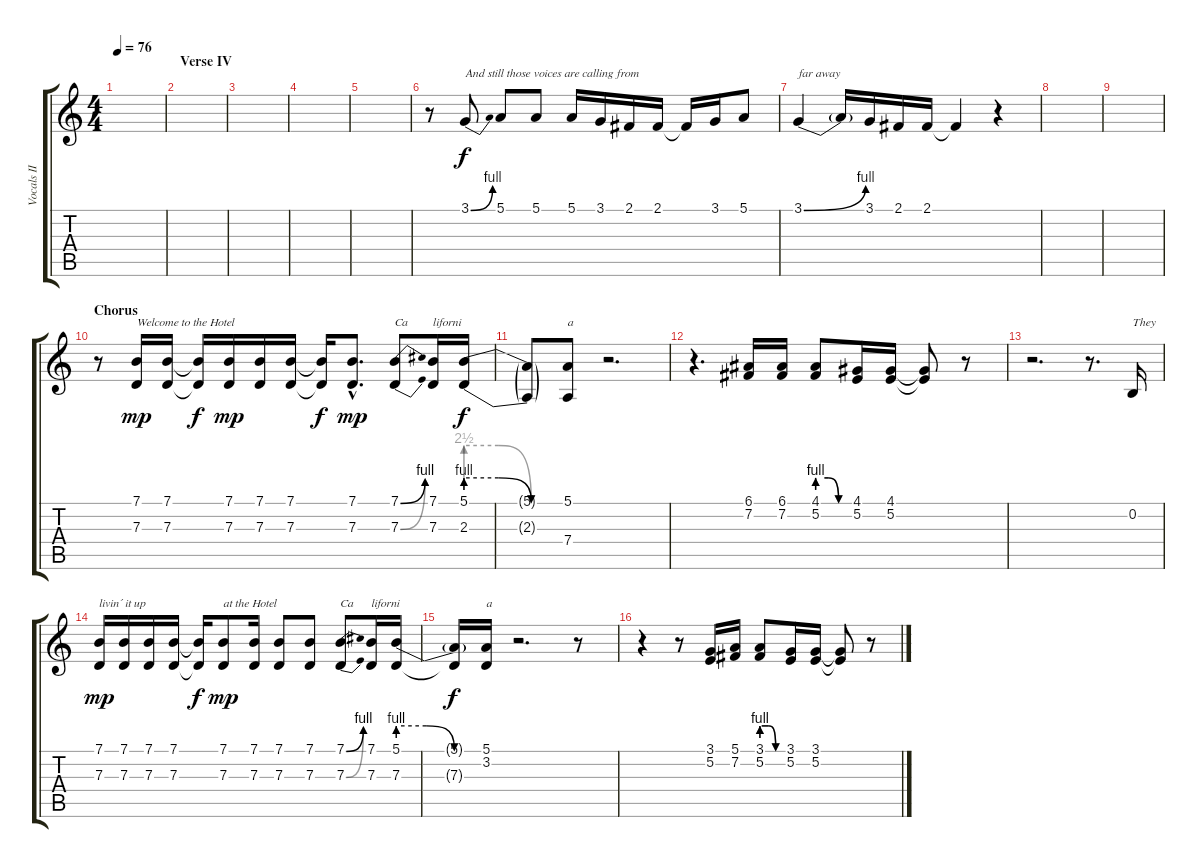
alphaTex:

\track ("Vocals II" "Vocals II") {instrument lead8bassandlead}
\staff {score tabs}
\tuning (E4 B3 G3 D3 A2 E2) {hide}
\ts (4 4)
\tempo 76
\clef g2
\ks c
|
\section ("" "Verse IV")
|
|
|
|
r.8 3.1{be (bend 0 0 60 4)}.8{txt "And still those voices are calling from"} 5.1.8 5.1.8 5.1.16 3.1.16 2.1.16 2.1.16 2.1{t}.16 3.1.16 5.1.8 |
3.1{be (bend 0 0 60 4)}.4{txt "far away"} 3.1{t}.16 3.1.16 2.1.16 2.1.16 2.1{t}.4 r.4 |
|
|
\section ("" "Chorus")
r.8 (7.1 7.3).16{txt "Welcome to the Hotel " dy mp} (7.1 7.3).16 (7.1{t} 7.3{t}).16{dy f} (7.1 7.3).16{dy mp} (7.1 7.3).16 (7.1 7.3).16 (7.1{t} 7.3{t}).16{dy f} (7.1{hac} 7.3{hac}).8{d dy mp} (7.1{be (bend 0 0 60 4)} 7.3{be (bend 0 0 60 4)}).8{txt "Ca"} (7.1 7.3).16{txt "liforni"} (5.1{be (custom 0 4 20 4 40 0 60 0)} 2.3{be (custom 0 10 20 10 40 0 60 0)}).16{dy f} |
(5.1{t} 2.3{t}).8 (5.1 7.4).8{txt "a"} r.2{d} |
r.4{d} (6.1 7.2).16 (6.1 7.2).16 (4.1{be (custom 0 4 20 4 40 0 60 0)} 5.2{be (custom 0 4 20 4 40 0 60 0)}).8 (4.1 5.2).16 (4.1 5.2).16 (4.1{t} 5.2{t}).8 r.8 |
r.2{d} r.8{d} 0.2.16{txt "They"} |
(7.1 7.3).16{txt "livin´ it up" dy mp} (7.1 7.3).16 (7.1 7.3).16 (7.1 7.3).16 (7.1{t} 7.3{t}).16{dy f} (7.1 7.3).8{txt "at the Hotel " dy mp} (7.1 7.3).16 (7.1 7.3).8 (7.1 7.3).8 (7.1{be (bend 0 0 60 4)} 7.3{be (bend 0 0 60 4)}).8{txt "Ca"} (7.1 7.3).16{txt "liforni"} (5.1{be (custom 0 4 20 4 40 0 60 0)} 7.3).16 |
(5.1{t} 7.3{t}).16{dy f} (5.1 3.2).16{txt "a"} r.2{d} r.8 |
r.4 r.8 (3.1 5.2).16 (5.1 7.2).16 (3.1{be (custom 0 4 20 4 40 0 60 0)} 5.2{be (custom 0 4 20 4 40 0 60 0)}).8 (3.1 5.2).16 (3.1 5.2).16 (3.1{t} 5.2{t}).8 r.8
